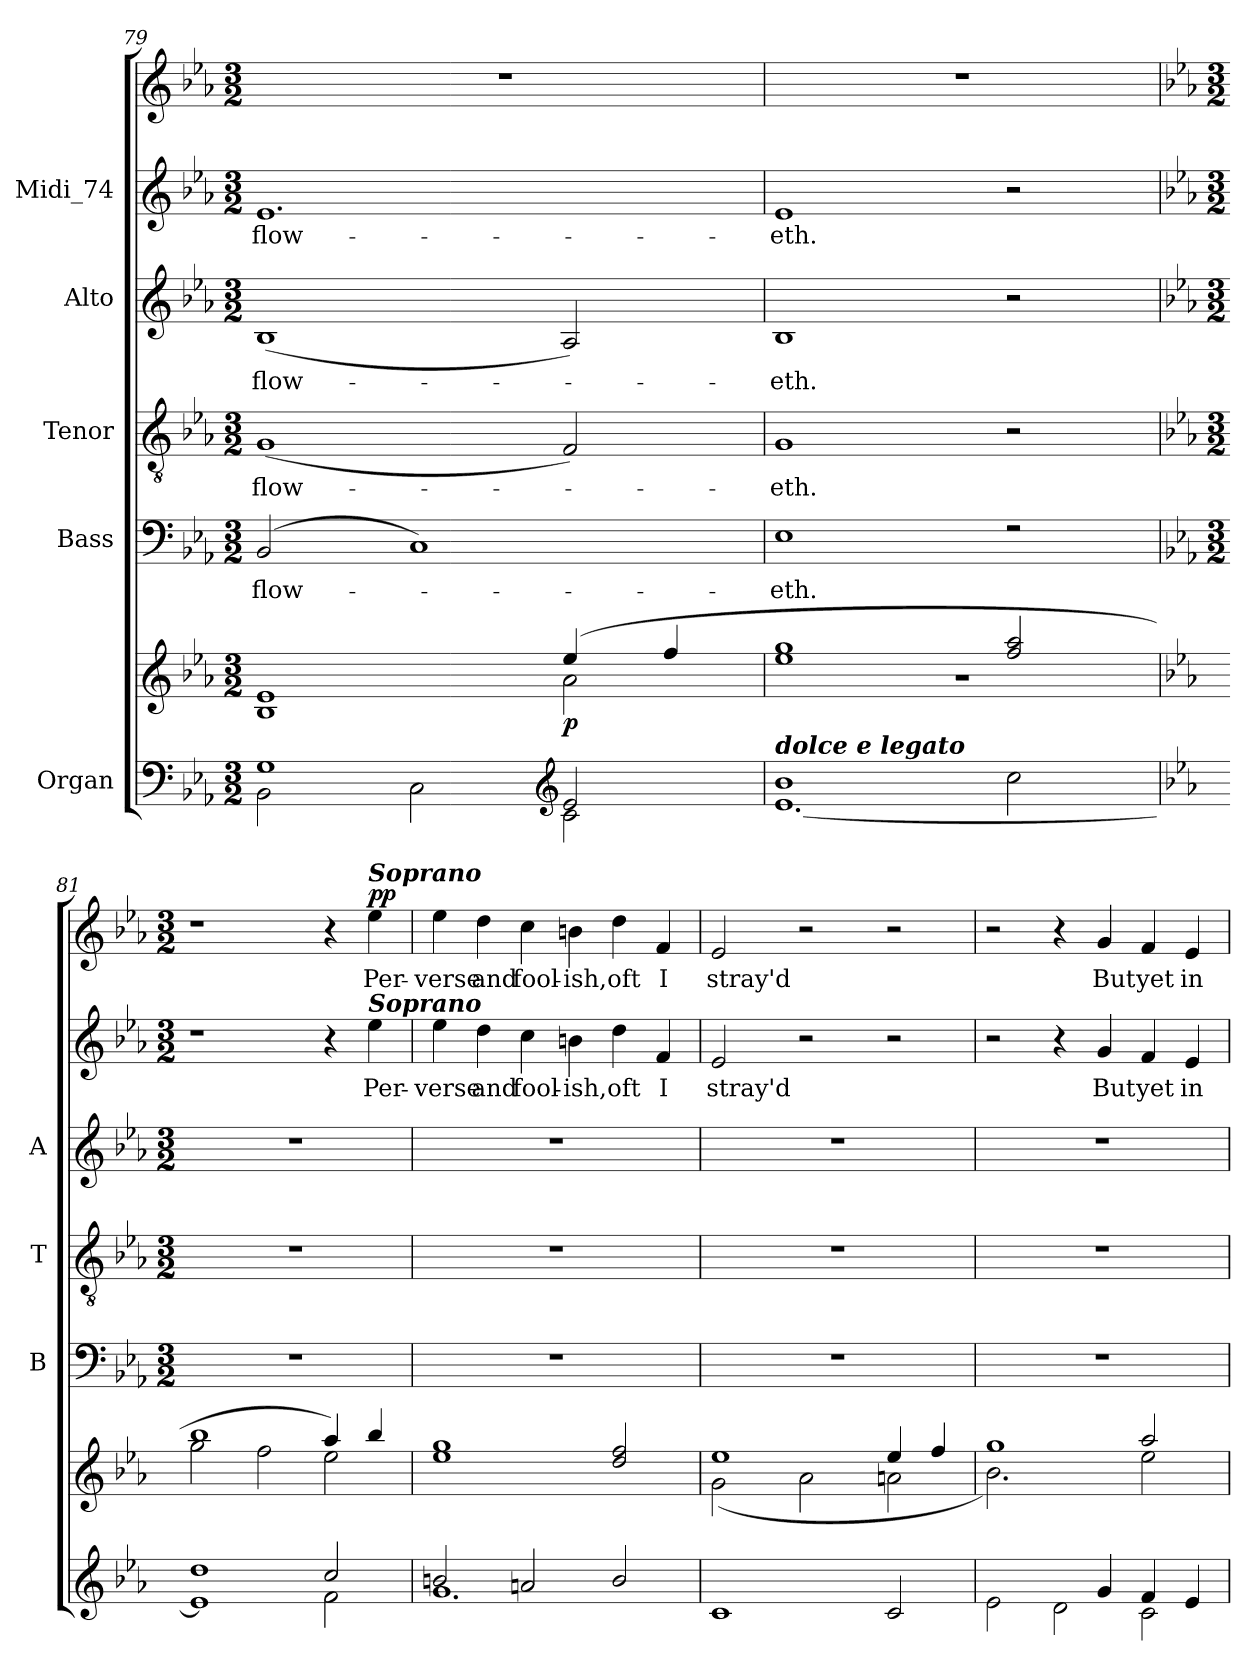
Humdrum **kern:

**kern	**kern	**dynam	**kern	**text	**kern	**text	**kern	**text	**kern	**text	**kern	**text	**dynam
*part5	*part5	*part5	*part4	*part4	*part3	*part3	*part2	*part2	*part1	*part1	*part1	*part1	*part1
*staff7	*staff6	*staff6/7	*staff5	*staff5	*staff4	*staff4	*staff3	*staff3	*staff2	*staff2	*staff1	*staff1	*staff1/2
*I"Organ	*	*	*I"Bass	*	*I"Tenor	*	*I"Alto	*	*I"Midi_74	*	*	*	*
*	*	*	*I'B	*	*I'T	*	*I'A	*	*	*	*	*	*
*clefF4	*clefG2	*	*clefF4	*	*clefGv2	*	*clefG2	*	*clefG2	*	*clefG2	*	*
*k[b-e-a-]	*k[b-e-a-]	*	*k[b-e-a-]	*	*k[b-e-a-]	*	*k[b-e-a-]	*	*k[b-e-a-]	*	*k[b-e-a-]	*	*
*E-:	*E-:	*	*E-:	*	*E-:	*	*E-:	*	*E-:	*	*E-:	*	*
*M3/2	*M3/2	*	*M3/2	*	*M3/2	*	*M3/2	*	*M3/2	*	*M3/2	*	*
=79	=79	=79	=79	=79	=79	=79	=79	=79	=79	=79	=79	=79	=79
*^	*^	*	*^	*	*	*	*	*	*	*	*	*	*
!	!	!	!	!	!	!LO:N:vis=1	!LO:LY:b	!	!LO:LY:b	!	!LO:LY:b	!	!LO:LY:b	!LO:N:vis=1	!	!
1G/	2BB-\	1e-/	1B-\	.	(<2BB-	1.ryy	flow-	(<1G	flow-	(<1B-	flow-	1.e-	flow-	1.r	.	.
.	2C\	.	.	.	1C)	.	.	.	.	.	.	.	.	.	.	.
*clefG2	*	*	*	*	*	*	*	*	*	*	*	*	*	*	*	*
!	!	!	!	!LO:DY:b	!	!	!	!	!	!	!	!	!	!	!	!
2e-/	2c\	(>4ee-/	2a-\	p	.	.	.	2F)	.	2A-)	.	.	.	.	.	.
.	.	4ff/	.	.	.	.	.	.	.	.	.	.	.	.	.	.
=80	=80	=80	=80	=80	=80	=80	=80	=80	=80	=80	=80	=80	=80	=80	=80	=80
!LO:TX:a:Bi:t=dolce e legato	!	!	!	!	!	!	!	!	!	!	!	!	!	!	!	!
!	!	!	!LO:N:vis=1	!	!	!LO:N:vis=1	!LO:LY:b	!	!LO:LY:b	!	!LO:LY:b	!	!LO:LY:b	!LO:N:vis=1	!	!
1b-/	[1.e-\	1ee-/ 1gg/	1.r	.	1E-	1.ryy	eth.	1G	eth.	1B-	eth.	1e-	-eth.	1.r	.	.
2cc\	.	2ff/ 2aa-/	.	.	2r	.	.	2r	.	2r	.	2r	.	.	.	.
*	*	*	*	*	*v	*v	*	*	*	*	*	*	*	*	*	*
!!LO:LB:g=z
=81	=81	=81	=81	=81	=81	=81	=81	=81	=81	=81	=81	=81	=81	=81	=81
*	*	*	*	*	*	*	*	*	*	*	*k[b-e-a-]	*	*k[b-e-a-]	*	*
*	*	*	*	*	*	*	*	*	*	*	*E-:	*	*E-:	*	*
*	*	*	*	*	*M3/2	*	*M3/2	*	*M3/2	*	*M3/2	*	*M3/2	*	*
1dd/	1e-\]	1bb-/	2gg\	.	1.r	.	1.r	.	1.r	.	1r	.	1r	.	.
.	.	.	2ff\	.	.	.	.	.	.	.	.	.	.	.	.
2cc/	2f\	4aa-/)	2ee-\	.	.	.	.	.	.	.	4r	.	4r	.	.
!	!	!	!	!	!	!	!	!	!	!	!	!	!LO:TX:a:Bi:t=Soprano	!	!
!	!	!	!	!	!	!	!	!	!	!	!LO:TX:a:Bi:t=Soprano	!	!	!	!
!	!	!	!	!	!	!	!	!	!	!	!	!LO:LY:b	!	!LO:LY:b	!LO:DY:b=2
!	!	!	!	!	!	!	!	!	!	!	!	!	!	!	!LO:DY:n=1:b
.	.	4bb-/	.	.	.	.	.	.	.	.	4ee-	Per-	4ee-	Per-	p p
=82	=82	=82	=82	=82	=82	=82	=82	=82	=82	=82	=82	=82	=82	=82	=82
!	!	!	!	!	!	!	!	!	!	!	!	!LO:LY:b	!	!LO:LY:b	!
2bn/	1.g\	1ee-/ 1gg/	4ryy	.	1.r	.	1.r	.	1.r	.	4ee-	-verse	4ee-	-verse	.
!	!	!	!	!	!	!	!	!	!	!	!	!LO:LY:b	!	!LO:LY:b	!
.	.	.	4ryy	.	.	.	.	.	.	.	4dd	and	4dd	and	.
!	!	!	!	!	!	!	!	!	!	!	!	!LO:LY:b	!	!LO:LY:b	!
2an/	.	.	4ryy	.	.	.	.	.	.	.	4cc	fool-	4cc	fool-	.
!	!	!	!	!	!	!	!	!	!	!	!	!LO:LY:b	!	!LO:LY:b	!
.	.	.	4ryy	.	.	.	.	.	.	.	4bn	-ish,	4bn	-ish,	.
!	!	!	!	!	!	!	!	!	!	!	!	!LO:LY:b	!	!LO:LY:b	!
2b/	.	2dd/ 2ff/	4ryy	.	.	.	.	.	.	.	4dd	oft	4dd	oft	.
!	!	!	!	!	!	!	!	!	!	!	!	!LO:LY:b	!	!LO:LY:b	!
.	.	.	4ryy	.	.	.	.	.	.	.	4f	I	4f	I	.
=83	=83	=83	=83	=83	=83	=83	=83	=83	=83	=83	=83	=83	=83	=83	=83
!	!	!	!	!	!	!	!	!	!	!	!	!LO:LY:b	!	!LO:LY:b	!
1c/	4ryy	1ee-/	(<2g\	.	1.r	.	1.r	.	1.r	.	2e-	stray'd	2e-	stray'd	.
.	4ryy	.	.	.	.	.	.	.	.	.	.	.	.	.	.
.	4ryy	.	2a-\	.	.	.	.	.	.	.	2r	.	2r	.	.
.	4ryy	.	.	.	.	.	.	.	.	.	.	.	.	.	.
2c/	4ryy	4ee-/	2an\	.	.	.	.	.	.	.	2r	.	2r	.	.
.	4ryy	4ff/	.	.	.	.	.	.	.	.	.	.	.	.	.
=84	=84	=84	=84	=84	=84	=84	=84	=84	=84	=84	=84	=84	=84	=84	=84
*	*^	*	*	*	*	*	*	*	*	*	*	*	*	*	*
2.ryy	2e-\	1ryy	1gg/	2.b-\)	.	1.r	.	1.r	.	1.r	.	2r	.	2r	.	.
.	2d\	.	.	.	.	.	.	.	.	.	.	4r	.	4r	.	.
!	!	!	!	!	!	!	!	!	!	!	!	!	!LO:LY:b	!	!LO:LY:b	!
4g/	.	.	.	4ryy	.	.	.	.	.	.	.	4g	But	4g	But	.
!	!	!	!	!	!	!	!	!	!	!	!	!	!LO:LY:b	!	!LO:LY:b	!
2ryy	4f/	2c\	2aa-/	2ee-\	.	.	.	.	.	.	.	4f	yet	4f	yet	.
!	!	!	!	!	!	!	!	!	!	!	!	!	!LO:LY:b	!	!LO:LY:b	!
.	4e-/	.	.	.	.	.	.	.	.	.	.	4e-	in	4e-	in	.
*v	*v	*v	*	*	*	*	*	*	*	*	*	*	*	*	*	*
*	*v	*v	*	*	*	*	*	*	*	*	*	*	*	*
=	=	=	=	=	=	=	=	=	=	=	=	=	=
*-	*-	*-	*-	*-	*-	*-	*-	*-	*-	*-	*-	*-	*-
